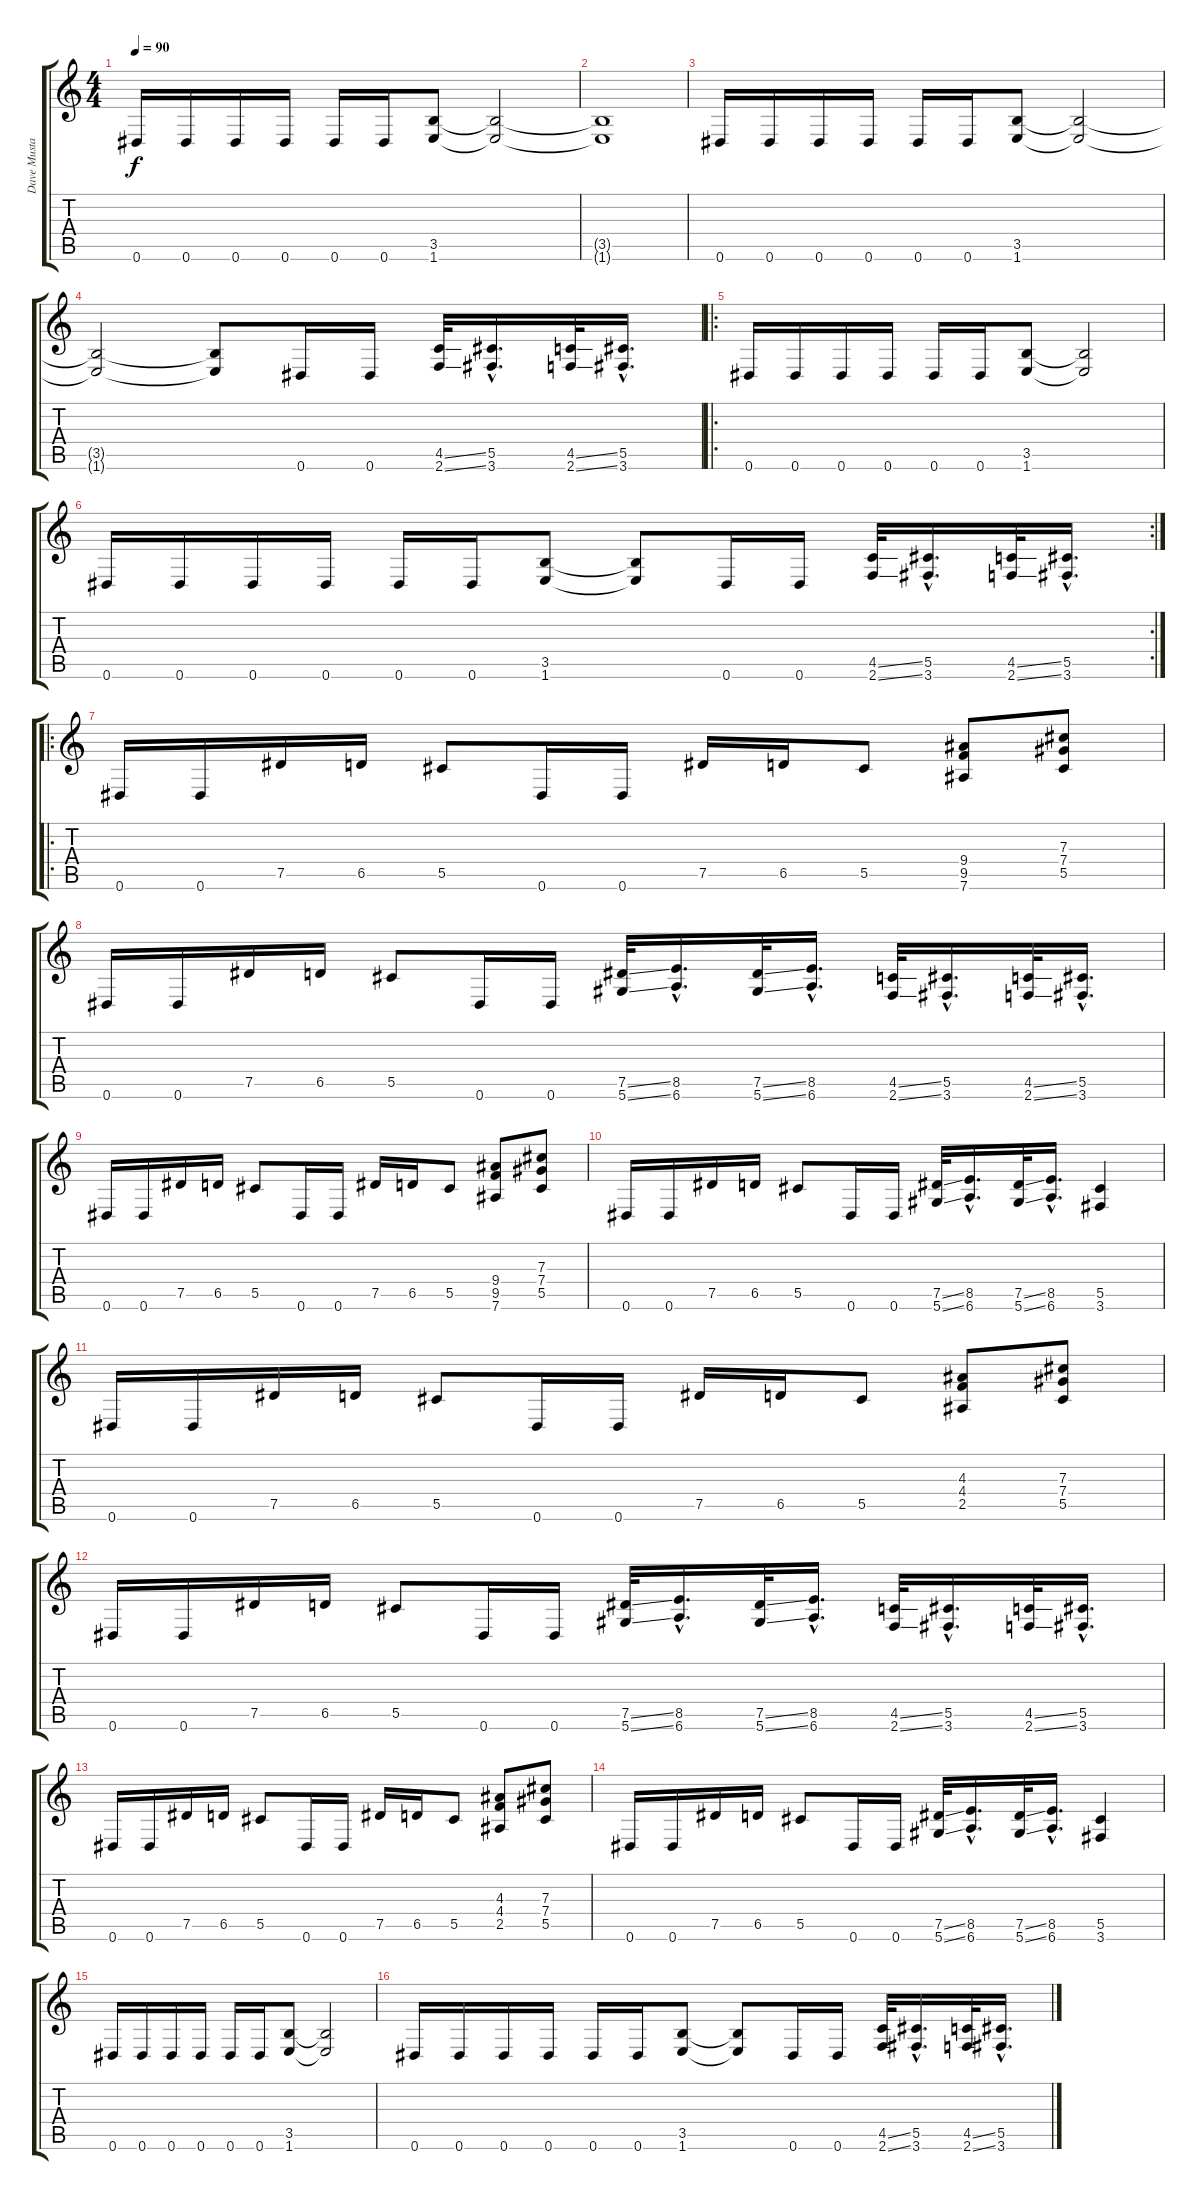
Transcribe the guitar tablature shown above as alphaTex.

\track ("Dave Mustaine" "Dave Musta") {instrument distortionguitar}
\staff {score tabs}
\tuning (Eb4 Bb3 Gb3 Db3 Ab2 Eb2) {hide}
\ts (4 4)
\tempo 90
\clef g2
\ks c
0.6.16{dy f instrument distortionguitar} 0.6.16 0.6.16 0.6.16 0.6.16 0.6.16 (3.5 1.6).8 (3.5{t} 1.6{t}).2 |
(3.5{t} 1.6{t}).1 |
0.6.16 0.6.16 0.6.16 0.6.16 0.6.16 0.6.16 (3.5 1.6).8 (3.5{t} 1.6{t}).2 |
(3.5{t} 1.6{t}).2 (3.5{t} 1.6{t}).8 0.6.16 0.6.16 (4.5{ss} 2.6{ss}).32 (5.5{hac} 3.6{hac}).16{d} (4.5{ss} 2.6{ss}).32 (5.5{hac} 3.6{hac}).16{d} |
\ro
0.6.16 0.6.16 0.6.16 0.6.16 0.6.16 0.6.16 (3.5 1.6).8 (3.5{t} 1.6{t}).2 |
\rc 2
0.6.16 0.6.16 0.6.16 0.6.16 0.6.16 0.6.16 (3.5 1.6).8 (3.5{t} 1.6{t}).8 0.6.16 0.6.16 (4.5{ss} 2.6{ss}).32 (5.5{hac} 3.6{hac}).16{d} (4.5{ss} 2.6{ss}).32 (5.5{hac} 3.6{hac}).16{d} |
\ro
0.6.16 0.6.16 7.5.16 6.5.16 5.5.8 0.6.16 0.6.16 7.5.16 6.5.16 5.5.8 (9.4 9.5 7.6).8 (7.3 7.4 5.5).8 |
0.6.16 0.6.16 7.5.16 6.5.16 5.5.8 0.6.16 0.6.16 (7.5{ss} 5.6{ss}).32 (8.5{hac} 6.6{hac}).16{d} (7.5{ss} 5.6{ss}).32 (8.5{hac} 6.6{hac}).16{d} (4.5{ss} 2.6{ss}).32 (5.5{hac} 3.6{hac}).16{d} (4.5{ss} 2.6{ss}).32 (5.5{hac} 3.6{hac}).16{d} |
0.6.16 0.6.16 7.5.16 6.5.16 5.5.8 0.6.16 0.6.16 7.5.16 6.5.16 5.5.8 (9.4 9.5 7.6).8 (7.3 7.4 5.5).8 |
0.6.16 0.6.16 7.5.16 6.5.16 5.5.8 0.6.16 0.6.16 (7.5{ss} 5.6{ss}).32 (8.5{hac} 6.6{hac}).16{d} (7.5{ss} 5.6{ss}).32 (8.5{hac} 6.6{hac}).16{d} (5.5 3.6).4 |
0.6.16 0.6.16 7.5.16 6.5.16 5.5.8 0.6.16 0.6.16 7.5.16 6.5.16 5.5.8 (4.3 4.4 2.5).8 (7.3 7.4 5.5).8 |
0.6.16 0.6.16 7.5.16 6.5.16 5.5.8 0.6.16 0.6.16 (7.5{ss} 5.6{ss}).32 (8.5{hac} 6.6{hac}).16{d} (7.5{ss} 5.6{ss}).32 (8.5{hac} 6.6{hac}).16{d} (4.5{ss} 2.6{ss}).32 (5.5{hac} 3.6{hac}).16{d} (4.5{ss} 2.6{ss}).32 (5.5{hac} 3.6{hac}).16{d} |
0.6.16 0.6.16 7.5.16 6.5.16 5.5.8 0.6.16 0.6.16 7.5.16 6.5.16 5.5.8 (4.3 4.4 2.5).8 (7.3 7.4 5.5).8 |
0.6.16 0.6.16 7.5.16 6.5.16 5.5.8 0.6.16 0.6.16 (7.5{ss} 5.6{ss}).32 (8.5{hac} 6.6{hac}).16{d} (7.5{ss} 5.6{ss}).32 (8.5{hac} 6.6{hac}).16{d} (5.5 3.6).4 |
0.6.16 0.6.16 0.6.16 0.6.16 0.6.16 0.6.16 (3.5 1.6).8 (3.5{t} 1.6{t}).2 |
0.6.16 0.6.16 0.6.16 0.6.16 0.6.16 0.6.16 (3.5 1.6).8 (3.5{t} 1.6{t}).8 0.6.16 0.6.16 (4.5{ss} 2.6{ss}).32 (5.5{hac} 3.6{hac}).16{d} (4.5{ss} 2.6{ss}).32 (5.5{hac} 3.6{hac}).16{d}
